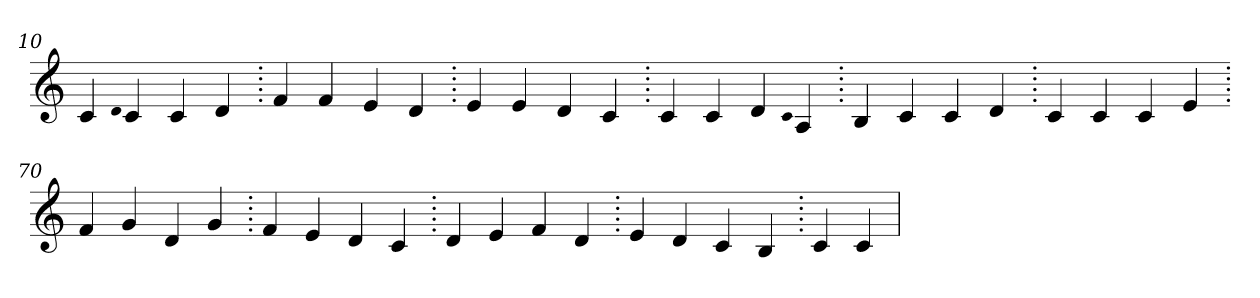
**kern
*part1
*staff1
*clefG2
=10.
4c
qqd
4c
4c
4d
=20.
4f
4f
4e
4d
=30.
4e
4e
4d
4c
=40.
4c
4c
4d
qqc
4A
=50.
4B
4c
4c
4d
=60.
4c
4c
4c
4e
=70.
4f
4g
4d
4g
=80.
4f
4e
4d
4c
=90.
4d
4e
4f
4d
=100.
4e
4d
4c
4B
=110.
4c
4c
=
*-
